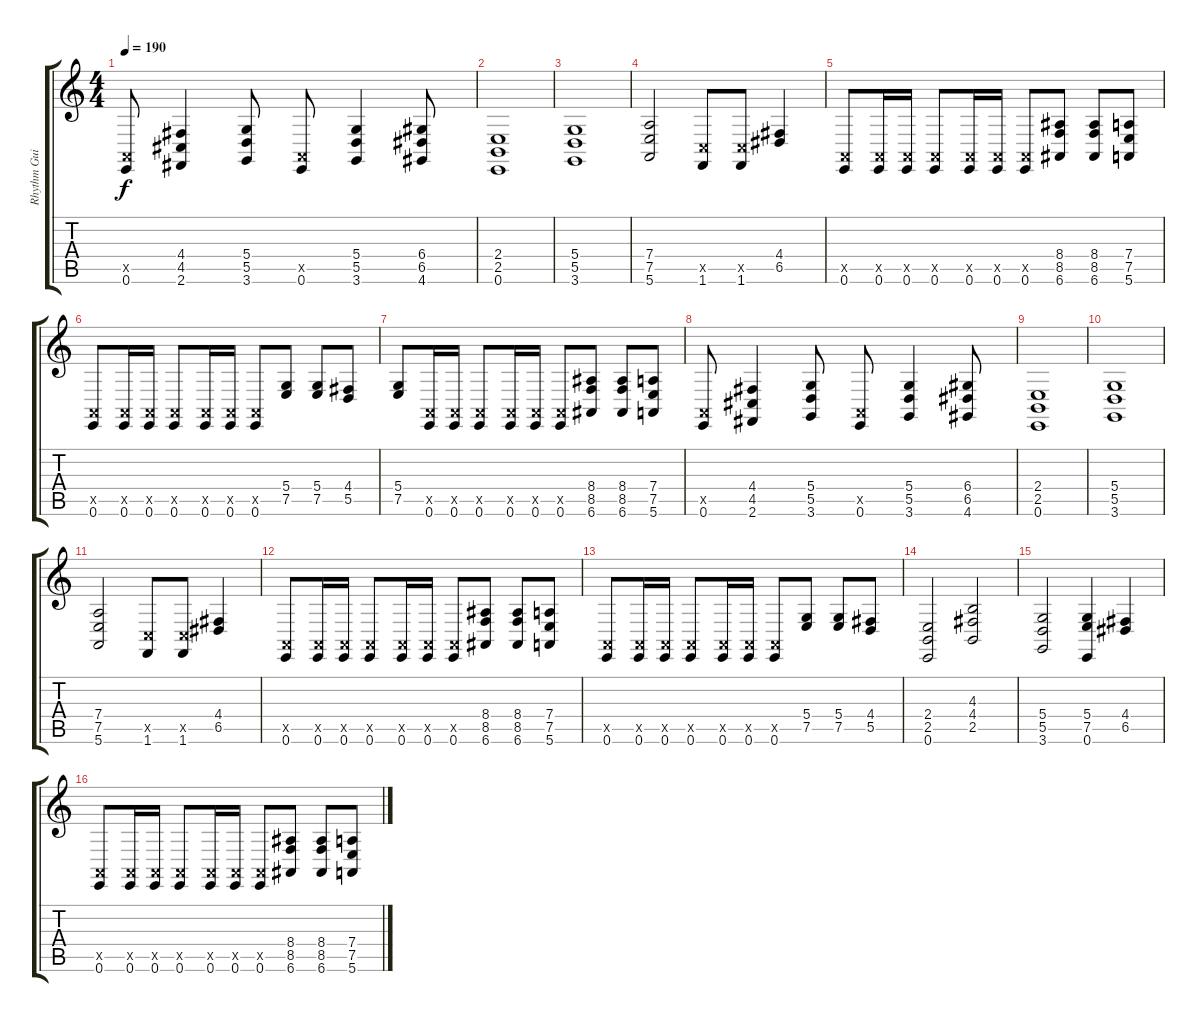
\track ("Rhythm Guitar 2" "Rhythm Gui") {mute instrument lead1square}
\staff {score tabs}
\tuning (E4 B3 G3 D3 A2 E2) {hide}
\ts (4 4)
\tempo 190
\clef g2
\ks c
(0.5{x} 0.6).8{dy f} (4.4 4.5 2.6).4 (5.4 5.5 3.6).8 (0.5{x} 0.6).8 (5.4 5.5 3.6).4 (6.4 6.5 4.6).8 |
(2.4 2.5 0.6).1 |
(5.4 5.5 3.6).1 |
(7.4 7.5 5.6).2 (3.5{x} 1.6).8 (3.5{x} 1.6).8 (4.4 6.5).4 |
(0.5{x} 0.6).8 (0.5{x} 0.6).16 (0.5{x} 0.6).16 (0.5{x} 0.6).8 (0.5{x} 0.6).16 (0.5{x} 0.6).16 (0.5{x} 0.6).8 (8.4 8.5 6.6).8 (8.4 8.5 6.6).8 (7.4 7.5 5.6).8 |
(0.5{x} 0.6).8 (0.5{x} 0.6).16 (0.5{x} 0.6).16 (0.5{x} 0.6).8 (0.5{x} 0.6).16 (0.5{x} 0.6).16 (0.5{x} 0.6).8 (5.4 7.5).8 (5.4 7.5).8 (4.4 5.5).8 |
(5.4 7.5).8 (0.5{x} 0.6).16 (0.5{x} 0.6).16 (0.5{x} 0.6).8 (0.5{x} 0.6).16 (0.5{x} 0.6).16 (0.5{x} 0.6).8 (8.4 8.5 6.6).8 (8.4 8.5 6.6).8 (7.4 7.5 5.6).8 |
(0.5{x} 0.6).8 (4.4 4.5 2.6).4 (5.4 5.5 3.6).8 (0.5{x} 0.6).8 (5.4 5.5 3.6).4 (6.4 6.5 4.6).8 |
(2.4 2.5 0.6).1 |
(5.4 5.5 3.6).1 |
(7.4 7.5 5.6).2 (3.5{x} 1.6).8 (3.5{x} 1.6).8 (4.4 6.5).4 |
(0.5{x} 0.6).8 (0.5{x} 0.6).16 (0.5{x} 0.6).16 (0.5{x} 0.6).8 (0.5{x} 0.6).16 (0.5{x} 0.6).16 (0.5{x} 0.6).8 (8.4 8.5 6.6).8 (8.4 8.5 6.6).8 (7.4 7.5 5.6).8 |
(0.5{x} 0.6).8 (0.5{x} 0.6).16 (0.5{x} 0.6).16 (0.5{x} 0.6).8 (0.5{x} 0.6).16 (0.5{x} 0.6).16 (0.5{x} 0.6).8 (5.4 7.5).8 (5.4 7.5).8 (4.4 5.5).8 |
(2.4 2.5 0.6).2 (4.3 4.4 2.5).2 |
(5.4 5.5 3.6).2 (5.4 7.5 0.6).4 (4.4 6.5).4 |
(0.5{x} 0.6).8 (0.5{x} 0.6).16 (0.5{x} 0.6).16 (0.5{x} 0.6).8 (0.5{x} 0.6).16 (0.5{x} 0.6).16 (0.5{x} 0.6).8 (8.4 8.5 6.6).8 (8.4 8.5 6.6).8 (7.4 7.5 5.6).8
